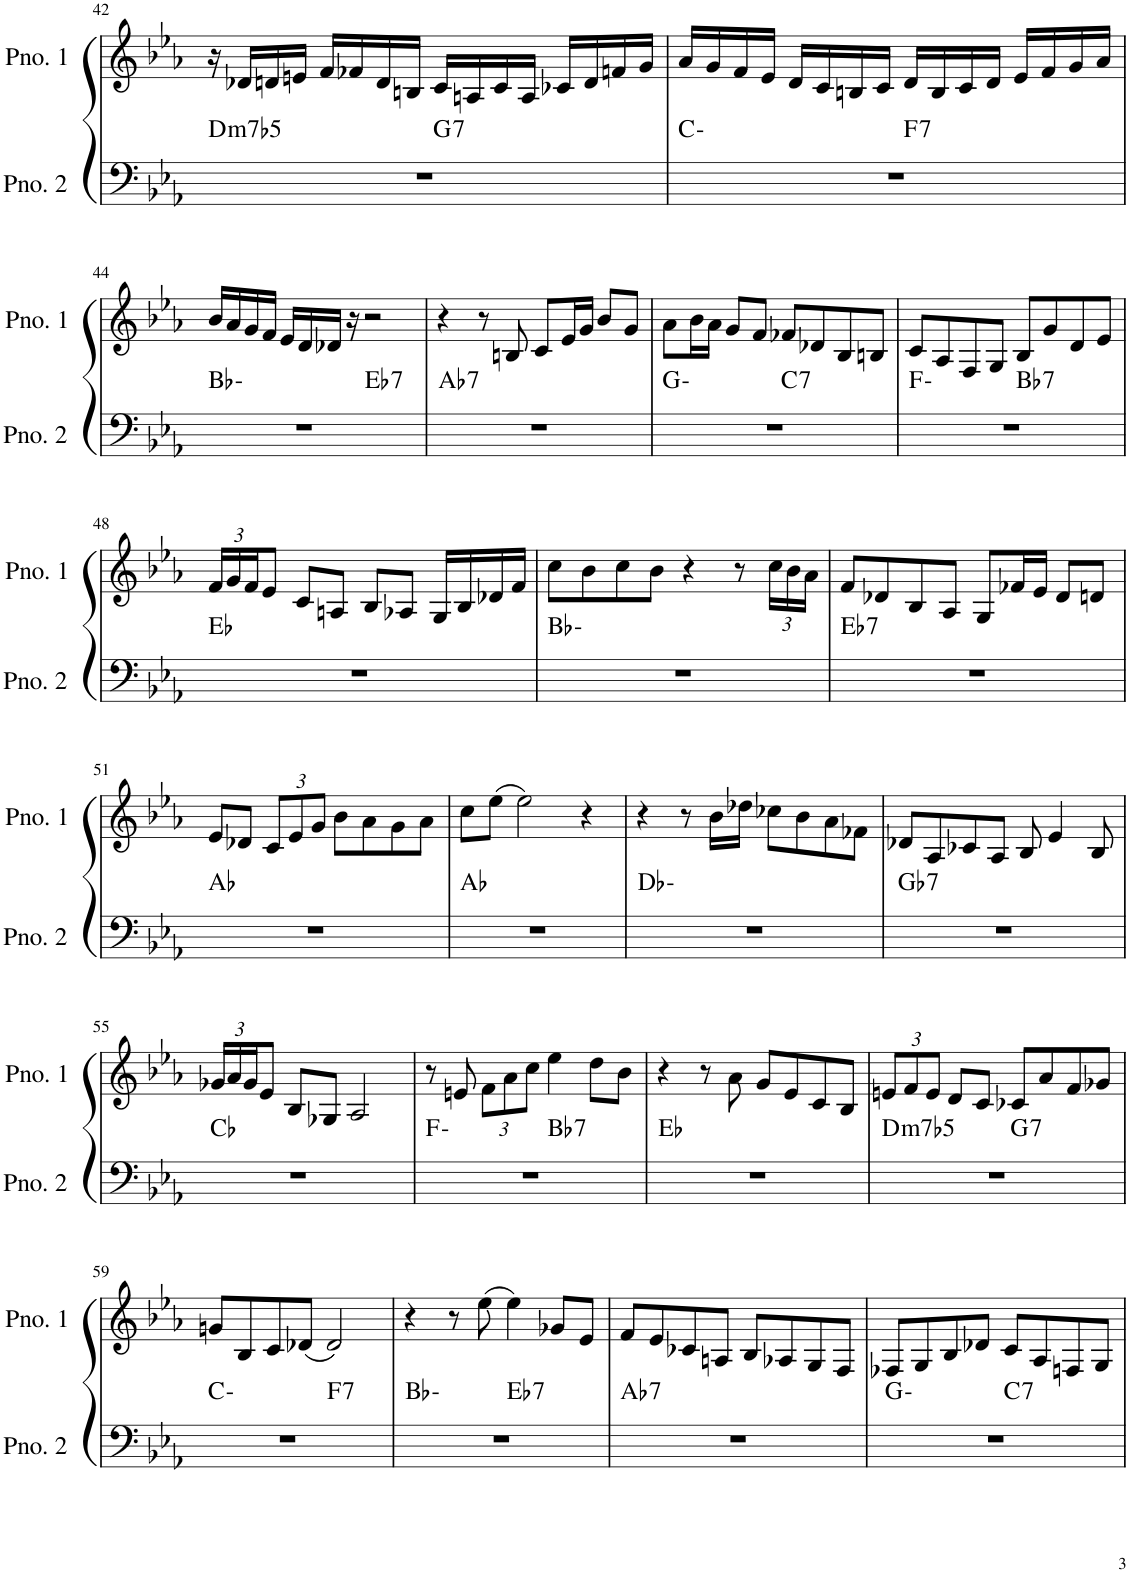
**kern	**harte	**kern
*part2	*part2	*part1
*staff2	*	*staff1
*I"ピアノ 2	*	*I"ピアノ 1
!!LO:PB:g=z
*clefF4	*	*clefG2
*k[b-e-a-]	*	*k[b-e-a-]
*M4/4	*	*M4/4
=42	=42	=42
!	!LO:H:kt=m7b5	!
*^	*	*
1r	2ryy	D:hdim7	16r
.	.	.	16d-X/LL
.	.	.	16dn/
.	.	.	16en/JJ
.	.	.	16f/LL
.	.	.	16f-X/
.	.	.	16d/
.	.	.	16Bn/JJ
!	!	!LO:H:kt=7	!
.	2ryy	G:7	16c/LL
.	.	.	16An/
.	.	.	16c/
.	.	.	16A/JJ
.	.	.	16c-X/LL
.	.	.	16d/
.	.	.	16fn/
.	.	.	16g/JJ
=43	=43	=43	=43
1r	2ryy	C:min	16a-/LL
.	.	.	16g/
.	.	.	16f/
.	.	.	16e-/JJ
.	.	.	16d/LL
.	.	.	16c/
.	.	.	16Bn/
.	.	.	16c/JJ
!	!	!LO:H:kt=7	!
.	2ryy	F:7	16d/LL
.	.	.	16B/
.	.	.	16c/
.	.	.	16d/JJ
.	.	.	16e-/LL
.	.	.	16f/
.	.	.	16g/
.	.	.	16a-/JJ
!!LO:LB:g=z
=44	=44	=44	=44
1r	2ryy	Bb:min	16b-/LL
.	.	.	16a-/
.	.	.	16g/
.	.	.	16f/JJ
.	.	.	16e-/LL
.	.	.	16d/
.	.	.	16d-X/JJ
.	.	.	16r
!	!	!LO:H:kt=7	!
.	2ryy	Eb:7	2r
=45	=45	=45	=45
!	!	!LO:H:kt=7	!
*v	*v	*	*
1r	Ab:7	4r
.	.	8r
.	.	8Bn/
.	.	8c/L
.	.	16e-/L
.	.	16g/JJ
.	.	8b-/L
.	.	8g/J
=46	=46	=46
*^	*	*
1r	2ryy	G:min	8a-\L
.	.	.	16b-\L
.	.	.	16a-\JJ
.	.	.	8g/L
.	.	.	8f/J
!	!	!LO:H:kt=7	!
.	2ryy	C:7	8f-X/L
.	.	.	8d-X/
.	.	.	8B-/
.	.	.	8Bn/J
=47	=47	=47	=47
1r	2ryy	F:min	8c/L
.	.	.	8A-/
.	.	.	8F/
.	.	.	8G/J
!	!	!LO:H:kt=7	!
.	2ryy	Bb:7	8B-/L
.	.	.	8g/
.	.	.	8d/
.	.	.	8e-/J
*v	*v	*	*
!!LO:LB:g=z
=48	=48	=48
*	*	*Xbrackettup
1r	Eb:maj	24f/LL
.	.	24g/
.	.	24f/J
.	.	8e-/J
.	.	8c/L
.	.	8An/J
.	.	8B-/L
.	.	8A-X/J
.	.	16G/LL
.	.	16B-/
.	.	16d-X/
.	.	16f/JJ
=49	=49	=49
1r	Bb:min	8cc\L
.	.	8b-\
.	.	8cc\
.	.	8b-\J
.	.	4r
.	.	8r
.	.	24cc\LL
.	.	24b-\
.	.	24a-\JJ
=50	=50	=50
!	!LO:H:kt=7	!
1r	Eb:7	8f/L
.	.	8d-X/
.	.	8B-/
.	.	8A-/J
.	.	8G/L
.	.	16f-X/L
.	.	16e-/JJ
.	.	8d-/L
.	.	8dn/J
!!LO:LB:g=z
=51	=51	=51
1r	Ab:maj	8e-/L
.	.	8d-X/J
.	.	12c/L
.	.	12e-/
.	.	12g/J
.	.	8b-\L
.	.	8a-\
.	.	8g\
.	.	8a-\J
=52	=52	=52
1r	Ab:maj	8cc\L
.	.	(8ee-\J
.	.	2ee-\)
.	.	4r
=53	=53	=53
1r	Db:min	4r
.	.	8r
.	.	16b-\LL
.	.	16dd-X\JJ
.	.	8cc-X\L
.	.	8b-\
.	.	8a-\
.	.	8f-X\J
=54	=54	=54
!	!LO:H:kt=7	!
1r	Gb:7	8d-X/L
.	.	8A-/
.	.	8c-X/
.	.	8A-/J
.	.	8B-/
.	.	4e-/
.	.	8B-/
!!LO:LB:g=z
=55	=55	=55
1r	Cb:maj	24g-X/LL
.	.	24a-/
.	.	24g-/J
.	.	8e-/J
.	.	8B-/L
.	.	8G-X/J
.	.	2A-/
=56	=56	=56
*^	*	*
1r	2ryy	F:min	8r
.	.	.	8en/
.	.	.	12f\L
.	.	.	12a-\
.	.	.	12cc\J
!	!	!LO:H:kt=7	!
.	2ryy	Bb:7	4ee-\
.	.	.	8dd\L
.	.	.	8b-\J
*v	*v	*	*
=57	=57	=57
1r	Eb:maj	4r
.	.	8r
.	.	8a-\
.	.	8g/L
.	.	8e-/
.	.	8c/
.	.	8B-/J
=58	=58	=58
!	!LO:H:kt=m7b5	!
*^	*	*
1r	2ryy	D:hdim7	12en/L
.	.	.	12f/
.	.	.	12e/J
.	.	.	8d/L
.	.	.	8c/J
!	!	!LO:H:kt=7	!
.	2ryy	G:7	8c-X/L
.	.	.	8a-/
.	.	.	8f/
.	.	.	8g-X/J
!!LO:LB:g=z
=59	=59	=59	=59
1r	2ryy	C:min	8gn/L
.	.	.	8B-/
.	.	.	8c/
.	.	.	(8d-X/J
!	!	!LO:H:kt=7	!
.	2ryy	F:7	2d-/)
=60	=60	=60	=60
1r	2ryy	Bb:min	4r
.	.	.	8r
.	.	.	(8ee-\
!	!	!LO:H:kt=7	!
.	2ryy	Eb:7	4ee-\)
.	.	.	8g-X/L
.	.	.	8e-/J
=61	=61	=61	=61
!	!	!LO:H:kt=7	!
*v	*v	*	*
1r	Ab:7	8f/L
.	.	8e-/
.	.	8c-X/
.	.	8An/J
.	.	8B-/L
.	.	8A-X/
.	.	8G/
.	.	8F/J
=62	=62	=62
*^	*	*
1r	2ryy	G:min	8F-X/L
.	.	.	8G/
.	.	.	8B-/
.	.	.	8d-X/J
!	!	!LO:H:kt=7	!
.	2ryy	C:7	8c/L
.	.	.	8A-/
.	.	.	8Fn/
.	.	.	8G/J
*v	*v	*	*
=	=	=
*-	*-	*-
